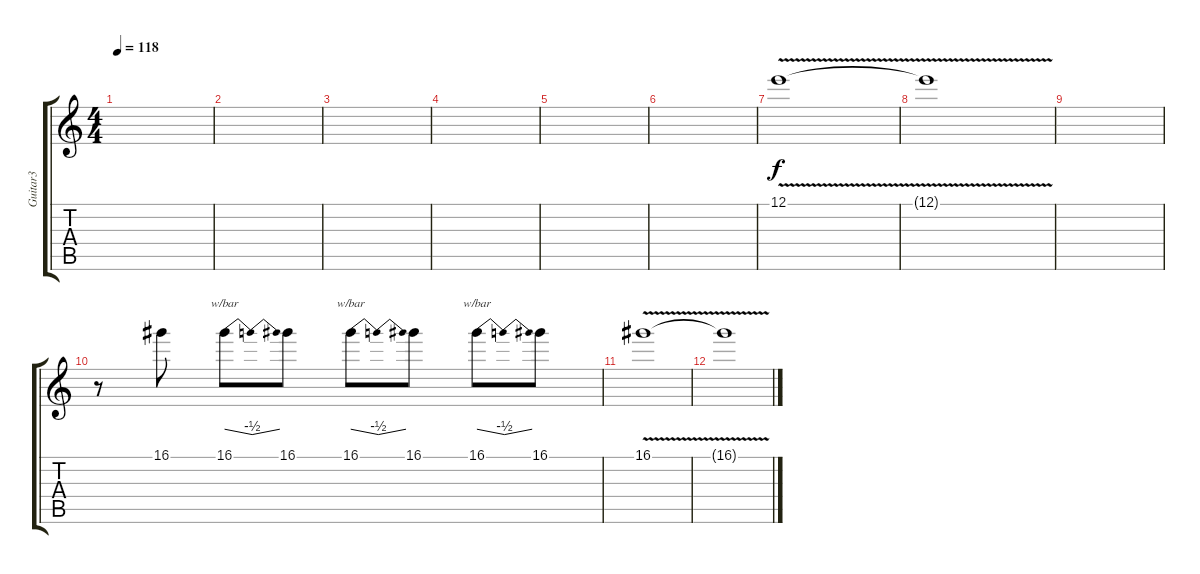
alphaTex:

\track ("Guitar3" "Guitar3") {instrument distortionguitar}
\staff {score tabs}
\tuning (E4 B3 G3 D3 A2 E2) {hide}
\ts (4 4)
\tempo 118
\clef g2
\ks c
|
|
|
|
|
|
12.1{v}.1 |
12.1{v t}.1 |
|
r.8 16.1.8 16.1.8{tbe (dip default 0 0 30 -2 60 0)} 16.1.8 16.1.8{tbe (dip default 0 0 30 -2 60 0)} 16.1.8 16.1.8{tbe (dip default 0 0 30 -2 60 0)} 16.1.8 |
16.1{v}.1 |
16.1{v t}.1
